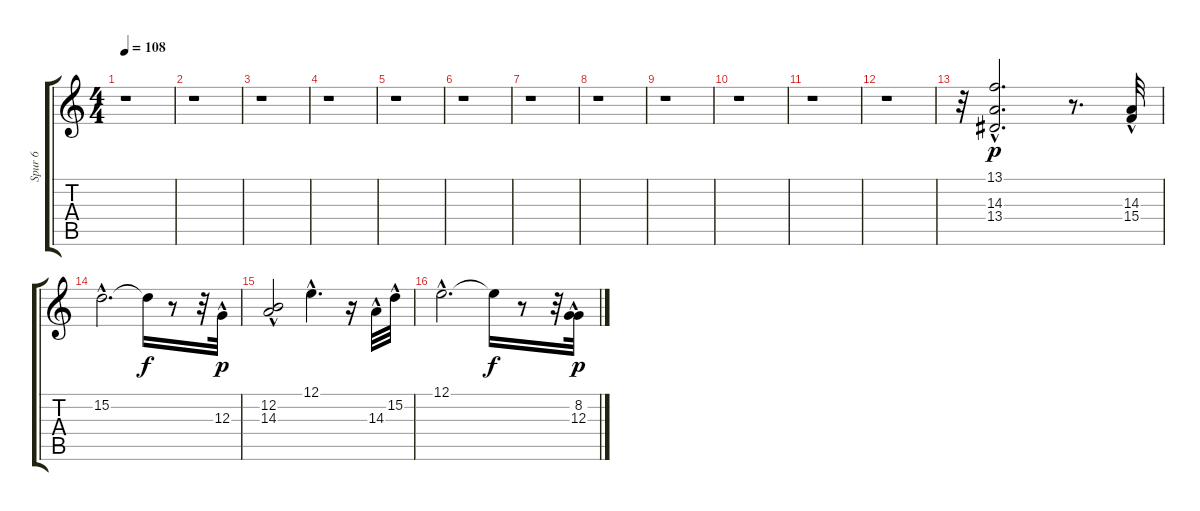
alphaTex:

\track ("Spur 6" "Spur 6") {instrument electricpiano1}
\staff {score tabs}
\tuning (E4 B3 G3 D3 A2 E2) {hide}
\ts (4 4)
\tempo 108
\clef g2
\ks c
r.1{dy f} |
r.1 |
r.1 |
r.1 |
r.1 |
r.1 |
r.1 |
r.1 |
r.1 |
r.1 |
r.1 |
r.1 |
r.32 (13.1{hac} 14.3{hac} 13.4{hac}).2{d dy p} r.8{d} (14.3{hac} 15.4{hac}).32 |
15.2{hac}.2{d} 15.2{t}.16{dy f} r.8 r.32 12.3{hac}.32{dy p} |
(12.2{hac} 14.3{hac}).2 12.1{hac}.4{d} r.16 14.3{hac}.32 15.2{hac}.32 |
12.1{hac}.2{d} 12.1{t}.16{dy f} r.8 r.32 (8.2{hac} 12.3{hac}).32{dy p}
